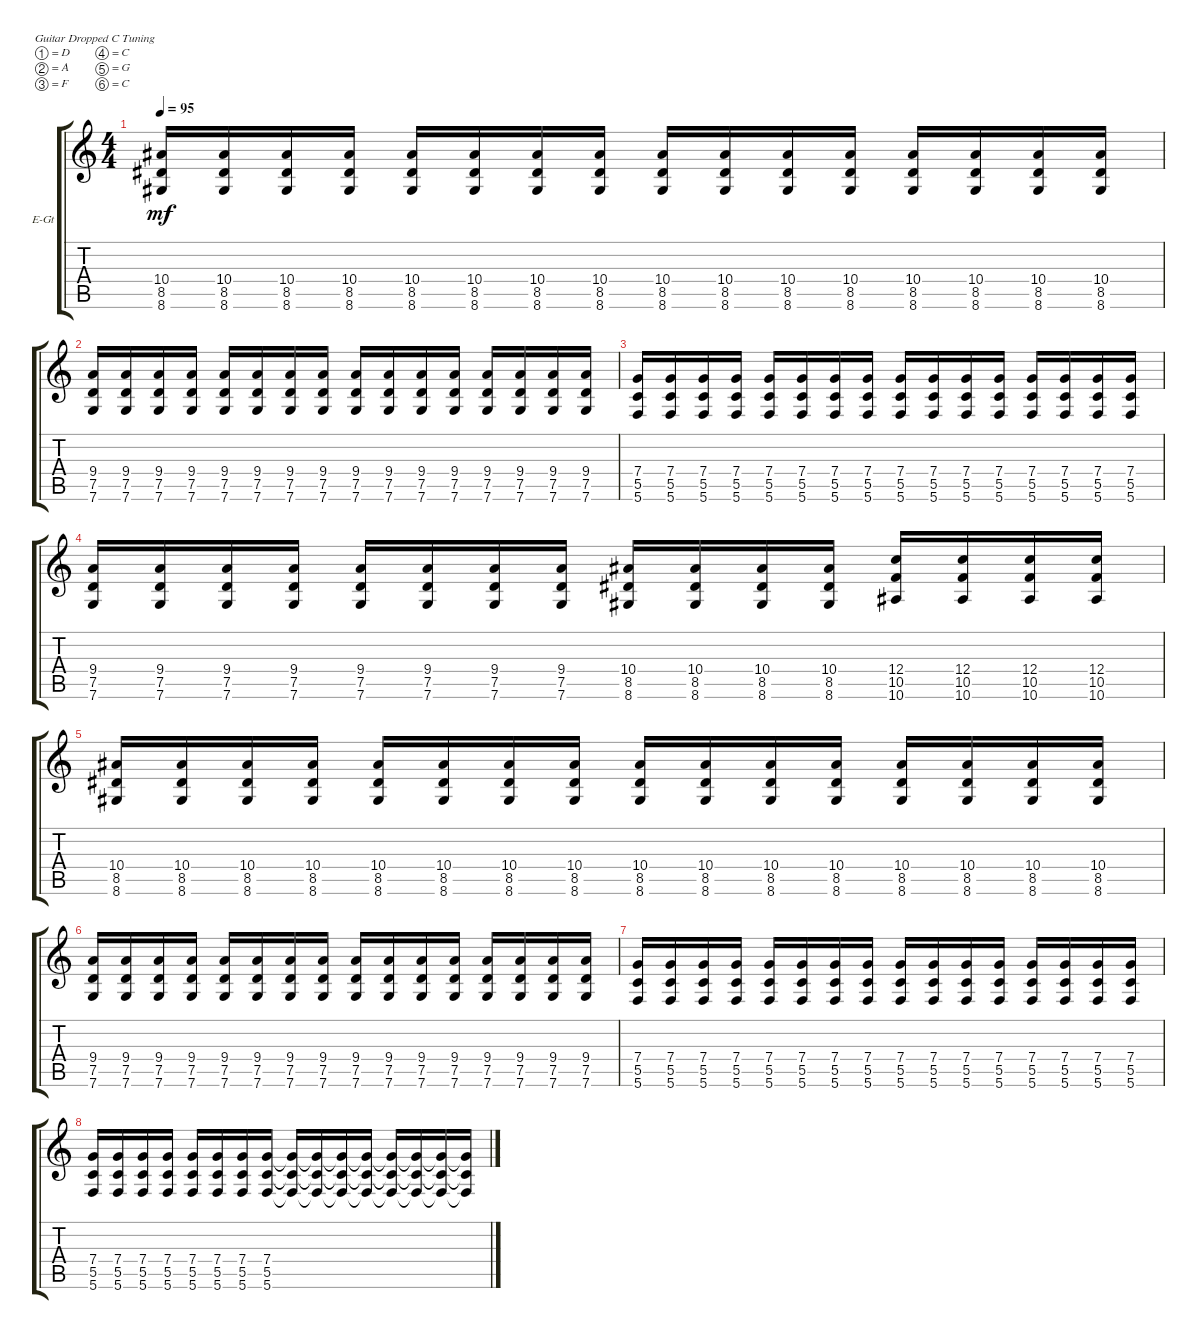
\bracketExtendMode groupsimilarinstruments
\firstSystemTrackNameOrientation horizontal
\otherSystemsTrackNameOrientation horizontal
\track ("Electric Guitar 2" "E-Gt") {instrument distortionguitar}
\staff {score tabs}
\tuning (D4 A3 F3 C3 G2 C2)
\ts (4 4)
\tempo 95
\clef g2
\ks c
(8.6 8.5 10.4).16{dy mf} (8.6 8.5 10.4).16 (8.6 8.5 10.4).16 (8.6 8.5 10.4).16 (8.6 8.5 10.4).16 (8.6 8.5 10.4).16 (8.6 8.5 10.4).16 (8.6 8.5 10.4).16 (8.6 8.5 10.4).16 (8.6 8.5 10.4).16 (8.6 8.5 10.4).16 (8.6 8.5 10.4).16 (8.6 8.5 10.4).16 (8.6 8.5 10.4).16 (8.6 8.5 10.4).16 (8.6 8.5 10.4).16 |
(7.6 7.5 9.4).16 (7.6 7.5 9.4).16 (7.6 7.5 9.4).16 (7.6 7.5 9.4).16 (7.6 7.5 9.4).16 (7.6 7.5 9.4).16 (7.6 7.5 9.4).16 (7.6 7.5 9.4).16 (7.6 7.5 9.4).16 (7.6 7.5 9.4).16 (7.6 7.5 9.4).16 (7.6 7.5 9.4).16 (7.6 7.5 9.4).16 (7.6 7.5 9.4).16 (7.6 7.5 9.4).16 (7.6 7.5 9.4).16 |
(5.6 5.5 7.4).16 (5.6 5.5 7.4).16 (5.6 5.5 7.4).16 (5.6 5.5 7.4).16 (5.6 5.5 7.4).16 (5.6 5.5 7.4).16 (5.6 5.5 7.4).16 (5.6 5.5 7.4).16 (5.6 5.5 7.4).16 (5.6 5.5 7.4).16 (5.6 5.5 7.4).16 (5.6 5.5 7.4).16 (5.6 5.5 7.4).16 (5.6 5.5 7.4).16 (5.6 5.5 7.4).16 (5.6 5.5 7.4).16 |
(7.6 7.5 9.4).16 (7.6 7.5 9.4).16 (7.6 7.5 9.4).16 (7.6 7.5 9.4).16 (7.6 7.5 9.4).16 (7.6 7.5 9.4).16 (7.6 7.5 9.4).16 (7.6 7.5 9.4).16 (8.6 8.5 10.4).16 (8.6 8.5 10.4).16 (8.6 8.5 10.4).16 (8.6 8.5 10.4).16 (10.6 10.5 12.4).16 (10.6 10.5 12.4).16 (10.6 10.5 12.4).16 (10.6 10.5 12.4).16 |
(8.6 8.5 10.4).16 (8.6 8.5 10.4).16 (8.6 8.5 10.4).16 (8.6 8.5 10.4).16 (8.6 8.5 10.4).16 (8.6 8.5 10.4).16 (8.6 8.5 10.4).16 (8.6 8.5 10.4).16 (8.6 8.5 10.4).16 (8.6 8.5 10.4).16 (8.6 8.5 10.4).16 (8.6 8.5 10.4).16 (8.6 8.5 10.4).16 (8.6 8.5 10.4).16 (8.6 8.5 10.4).16 (8.6 8.5 10.4).16 |
(7.6 7.5 9.4).16 (7.6 7.5 9.4).16 (7.6 7.5 9.4).16 (7.6 7.5 9.4).16 (7.6 7.5 9.4).16 (7.6 7.5 9.4).16 (7.6 7.5 9.4).16 (7.6 7.5 9.4).16 (7.6 7.5 9.4).16 (7.6 7.5 9.4).16 (7.6 7.5 9.4).16 (7.6 7.5 9.4).16 (7.6 7.5 9.4).16 (7.6 7.5 9.4).16 (7.6 7.5 9.4).16 (7.6 7.5 9.4).16 |
(5.6 5.5 7.4).16 (5.6 5.5 7.4).16 (5.6 5.5 7.4).16 (5.6 5.5 7.4).16 (5.6 5.5 7.4).16 (5.6 5.5 7.4).16 (5.6 5.5 7.4).16 (5.6 5.5 7.4).16 (5.6 5.5 7.4).16 (5.6 5.5 7.4).16 (5.6 5.5 7.4).16 (5.6 5.5 7.4).16 (5.6 5.5 7.4).16 (5.6 5.5 7.4).16 (5.6 5.5 7.4).16 (5.6 5.5 7.4).16 |
(5.6 5.5 7.4).16 (5.6 5.5 7.4).16 (5.6 5.5 7.4).16 (5.6 5.5 7.4).16 (5.6 5.5 7.4).16 (5.6 5.5 7.4).16 (5.6 5.5 7.4).16 (5.6 5.5 7.4).16 (5.6{t} 5.5{t} 7.4{t}).16 (5.6{t} 5.5{t} 7.4{t}).16 (5.6{t} 5.5{t} 7.4{t}).16 (5.6{t} 5.5{t} 7.4{t}).16 (5.6{t} 5.5{t} 7.4{t}).16 (5.6{t} 5.5{t} 7.4{t}).16 (5.6{t} 5.5{t} 7.4{t}).16 (5.6{t} 5.5{t} 7.4{t}).16
